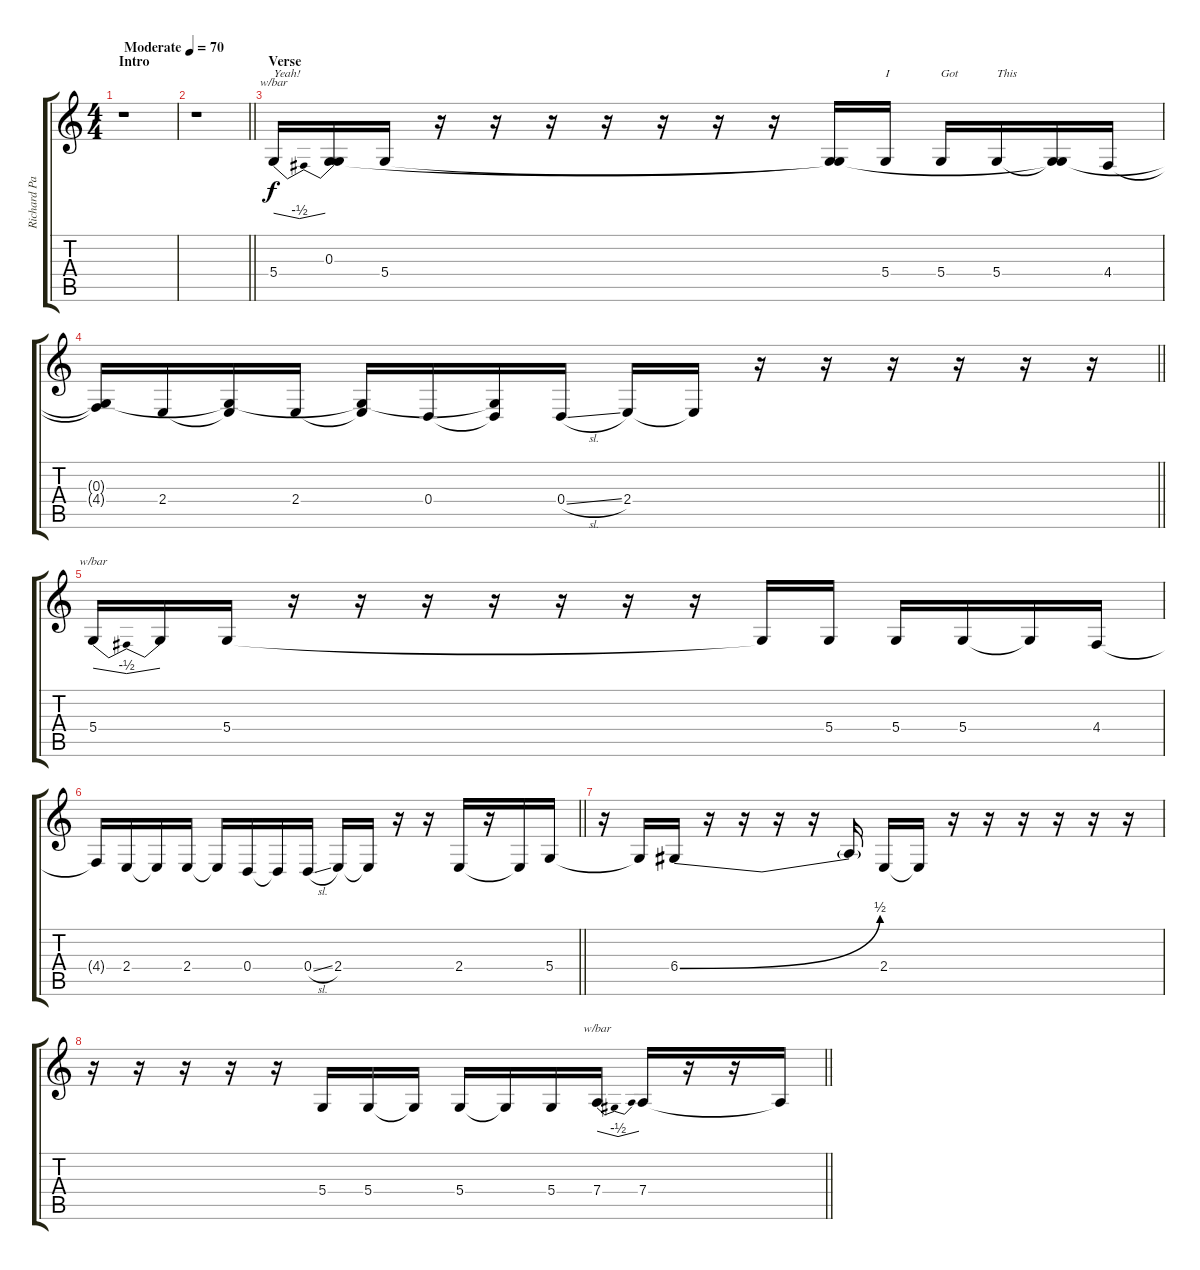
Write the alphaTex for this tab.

\track ("Richard Patrick (Vocals)" "Richard Pa") {instrument lead2sawtooth}
\staff {score tabs}
\tuning (E4 B3 G3 D3 A2 E2) {hide}
\ts (4 4)
\section ("" "Intro")
\tempo (70 "Moderate")
\clef g2
\ks c
r.1{dy f instrument lead2sawtooth} |
\barLineRight lightlight
r.1 |
\section ("" "Verse")
5.4.16{tbe (dip default 0 0 30 -2 60 0) txt "Yeah!"} (0.3 5.4{t}).16 5.4.16 r.16 r.16 r.16 r.16 r.16 r.16 r.16 (0.3{t} 5.4{t}).16 5.4.16{txt "I"} 5.4.16{txt "Got"} 5.4.16{txt "This"} (0.3{t} 5.4{t}).16 4.4.16 |
\barLineRight lightlight
(0.3{t} 4.4{t}).16 2.4.16 (0.3{t} 2.4{t}).16 2.4.16 (0.3{t} 2.4{t}).16 0.4.16 (0.3{t} 0.4{t}).16 0.4{sl}.16 2.4.16 2.4{t}.16 r.16 r.16 r.16 r.16 r.16 r.16 |
5.4.16{tbe (dip default 0 0 30 -2 60 0)} 5.4{t}.16 5.4.16 r.16 r.16 r.16 r.16 r.16 r.16 r.16 5.4{t}.16 5.4.16 5.4.16 5.4.16 5.4{t}.16 4.4.16 |
\barLineRight lightlight
4.4{t}.16 2.4.16 2.4{t}.16 2.4.16 2.4{t}.16 0.4.16 0.4{t}.16 0.4{sl}.16 2.4.16 2.4{t}.16 r.16 r.16 2.4.16 r.16 2.4{t}.16 5.4.16 |
r.16 5.4{t}.16 6.4{be (bend 0 0 60 2)}.16 r.16 r.16 r.16 r.16 6.4{t}.16 2.4.16 2.4{t}.16 r.16 r.16 r.16 r.16 r.16 r.16 |
\barLineRight lightlight
r.16 r.16 r.16 r.16 r.16 5.4.16 5.4.16 5.4{t}.16 5.4.16 5.4{t}.16 5.4.16 7.4.16{tbe (dip default 0 0 30 -2 60 0)} 7.4.16 r.16 r.16 7.4{t}.16
